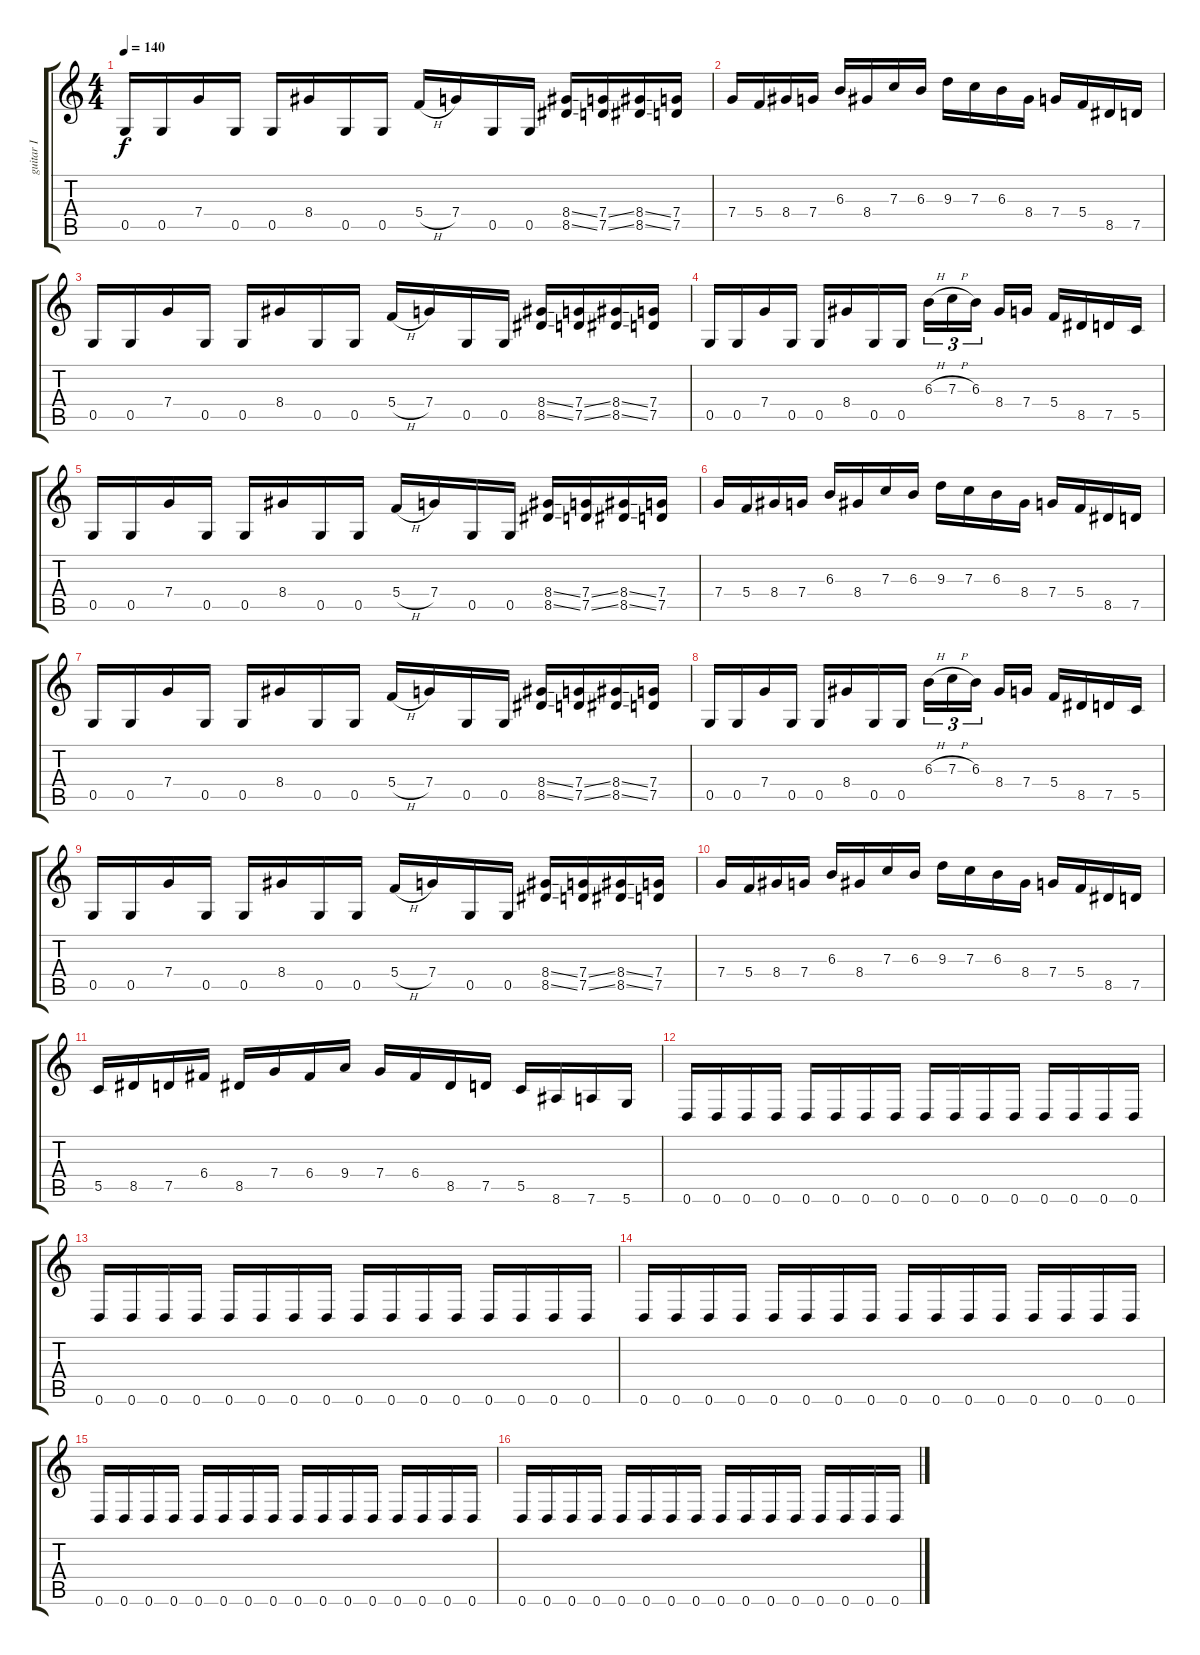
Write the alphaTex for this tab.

\track ("guitar I" "guitar I") {instrument overdrivenguitar}
\staff {score tabs}
\tuning (D4 A3 F3 C3 G2 D2) {hide}
\ts (4 4)
\tempo 140
\clef g2
\ks c
0.5.16{dy f} 0.5.16 7.4.16 0.5.16 0.5.16 8.4.16 0.5.16 0.5.16 5.4{h}.16 7.4.16 0.5.16 0.5.16 (8.4{ss} 8.5{ss}).16 (7.4{ss} 7.5{ss}).16 (8.4{ss} 8.5{ss}).16 (7.4 7.5).16 |
7.4.16 5.4.16 8.4.16 7.4.16 6.3.16 8.4.16 7.3.16 6.3.16 9.3.16 7.3.16 6.3.16 8.4.16 7.4.16 5.4.16 8.5.16 7.5.16 |
0.5.16 0.5.16 7.4.16 0.5.16 0.5.16 8.4.16 0.5.16 0.5.16 5.4{h}.16 7.4.16 0.5.16 0.5.16 (8.4{ss} 8.5{ss}).16 (7.4{ss} 7.5{ss}).16 (8.4{ss} 8.5{ss}).16 (7.4 7.5).16 |
0.5.16 0.5.16 7.4.16 0.5.16 0.5.16 8.4.16 0.5.16 0.5.16 6.3{h}.16{tu (3 2)} 7.3{h}.16{tu (3 2)} 6.3.16{tu (3 2)} 8.4.16 7.4.16 5.4.16 8.5.16 7.5.16 5.5.16 |
0.5.16 0.5.16 7.4.16 0.5.16 0.5.16 8.4.16 0.5.16 0.5.16 5.4{h}.16 7.4.16 0.5.16 0.5.16 (8.4{ss} 8.5{ss}).16 (7.4{ss} 7.5{ss}).16 (8.4{ss} 8.5{ss}).16 (7.4 7.5).16 |
7.4.16 5.4.16 8.4.16 7.4.16 6.3.16 8.4.16 7.3.16 6.3.16 9.3.16 7.3.16 6.3.16 8.4.16 7.4.16 5.4.16 8.5.16 7.5.16 |
0.5.16 0.5.16 7.4.16 0.5.16 0.5.16 8.4.16 0.5.16 0.5.16 5.4{h}.16 7.4.16 0.5.16 0.5.16 (8.4{ss} 8.5{ss}).16 (7.4{ss} 7.5{ss}).16 (8.4{ss} 8.5{ss}).16 (7.4 7.5).16 |
0.5.16 0.5.16 7.4.16 0.5.16 0.5.16 8.4.16 0.5.16 0.5.16 6.3{h}.16{tu (3 2)} 7.3{h}.16{tu (3 2)} 6.3.16{tu (3 2)} 8.4.16 7.4.16 5.4.16 8.5.16 7.5.16 5.5.16 |
0.5.16 0.5.16 7.4.16 0.5.16 0.5.16 8.4.16 0.5.16 0.5.16 5.4{h}.16 7.4.16 0.5.16 0.5.16 (8.4{ss} 8.5{ss}).16 (7.4{ss} 7.5{ss}).16 (8.4{ss} 8.5{ss}).16 (7.4 7.5).16 |
7.4.16 5.4.16 8.4.16 7.4.16 6.3.16 8.4.16 7.3.16 6.3.16 9.3.16 7.3.16 6.3.16 8.4.16 7.4.16 5.4.16 8.5.16 7.5.16 |
5.5.16 8.5.16 7.5.16 6.4.16 8.5.16 7.4.16 6.4.16 9.4.16 7.4.16 6.4.16 8.5.16 7.5.16 5.5.16 8.6.16 7.6.16 5.6.16 |
0.6.16 0.6.16 0.6.16 0.6.16 0.6.16 0.6.16 0.6.16 0.6.16 0.6.16 0.6.16 0.6.16 0.6.16 0.6.16 0.6.16 0.6.16 0.6.16 |
0.6.16 0.6.16 0.6.16 0.6.16 0.6.16 0.6.16 0.6.16 0.6.16 0.6.16 0.6.16 0.6.16 0.6.16 0.6.16 0.6.16 0.6.16 0.6.16 |
0.6.16 0.6.16 0.6.16 0.6.16 0.6.16 0.6.16 0.6.16 0.6.16 0.6.16 0.6.16 0.6.16 0.6.16 0.6.16 0.6.16 0.6.16 0.6.16 |
0.6.16 0.6.16 0.6.16 0.6.16 0.6.16 0.6.16 0.6.16 0.6.16 0.6.16 0.6.16 0.6.16 0.6.16 0.6.16 0.6.16 0.6.16 0.6.16 |
0.6.16 0.6.16 0.6.16 0.6.16 0.6.16 0.6.16 0.6.16 0.6.16 0.6.16 0.6.16 0.6.16 0.6.16 0.6.16 0.6.16 0.6.16 0.6.16
